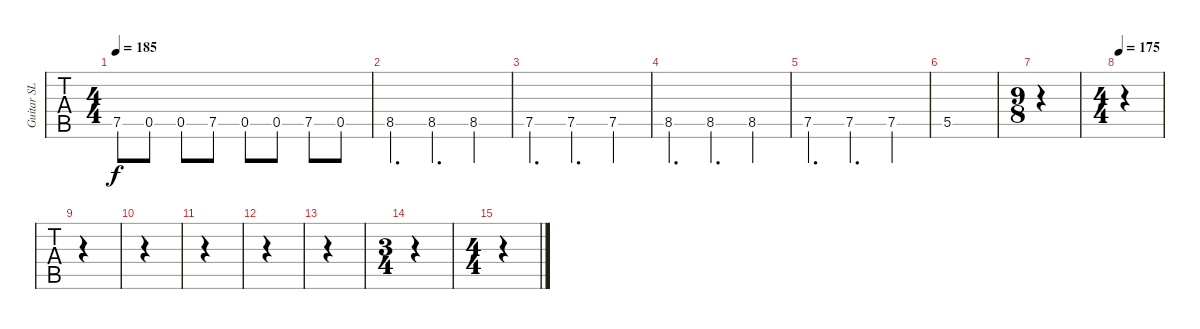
\track ("Guitar SL" "Guitar SL") {instrument distortionguitar}
\staff {tabs}
\tuning (E4 B3 G3 D3 A2 D2) {hide}
\ts (4 4)
\tempo 185
\clef g2
\ks c
7.5.8{dy f} 0.5.8 0.5.8 7.5.8 0.5.8 0.5.8 7.5.8 0.5.8 |
8.5.4{d} 8.5.4{d} 8.5.4 |
7.5.4{d} 7.5.4{d} 7.5.4 |
8.5.4{d} 8.5.4{d} 8.5.4 |
7.5.4{d} 7.5.4{d} 7.5.4 |
5.5.1 |
\ts (9 8)
|
\ts (4 4)
\tempo 175
|
|
|
|
|
|
\ts (3 4)
|
\ts (4 4)
